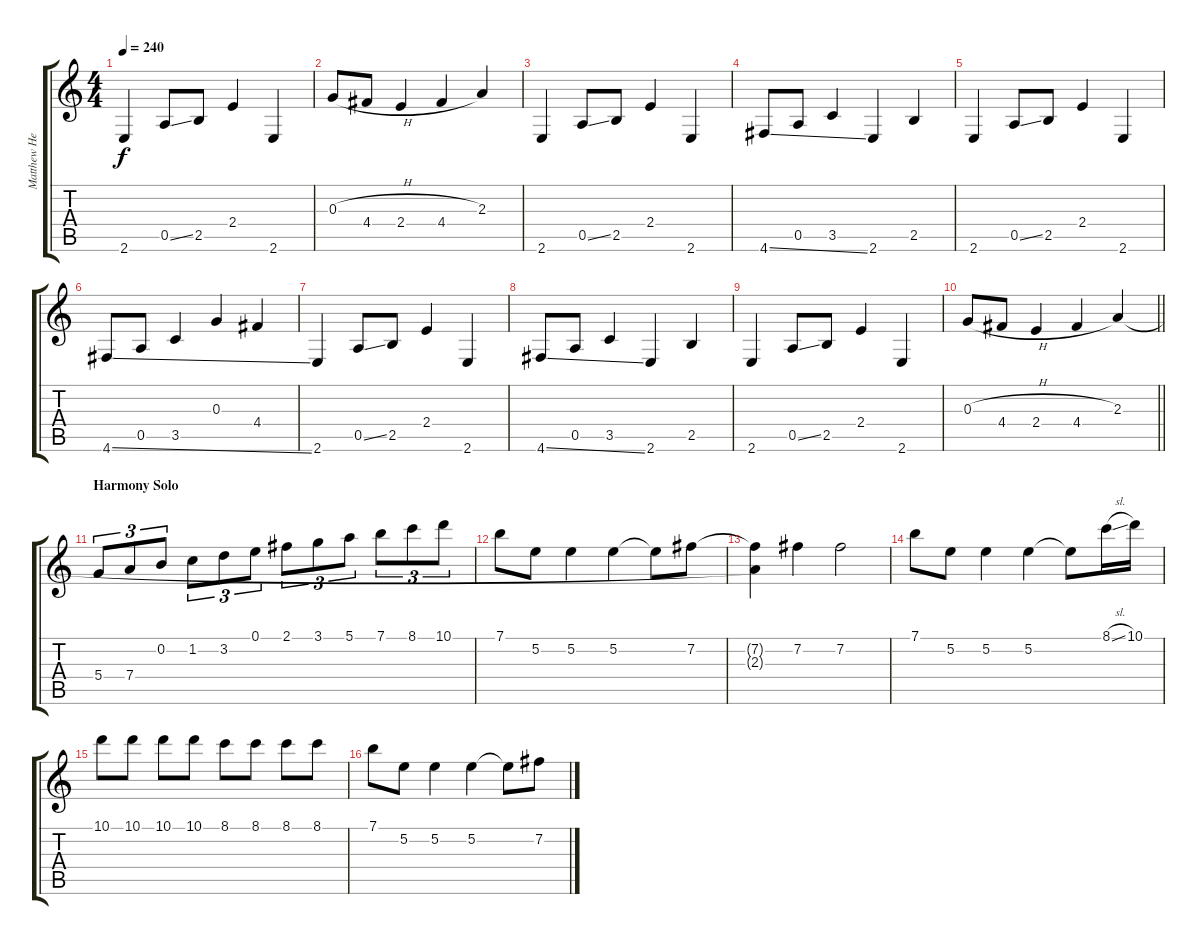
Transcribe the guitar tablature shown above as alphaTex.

\track ("Matthew Heafy" "Matthew He") {instrument overdrivenguitar}
\staff {score tabs}
\tuning (E4 B3 G3 D3 A2 D2) {hide}
\ts (4 4)
\tempo 240
\clef g2
\ks c
2.6.4{dy f} 0.5{ss}.8 2.5.8 2.4.4 2.6.4 |
0.3{h}.8 4.4.8 2.4.4 4.4.4 2.3.4 |
2.6.4 0.5{ss}.8 2.5.8 2.4.4 2.6.4 |
4.6{ss}.8 0.5.8 3.5.4 2.6.4 2.5.4 |
2.6.4 0.5{ss}.8 2.5.8 2.4.4 2.6.4 |
4.6{ss}.8 0.5.8 3.5.4 0.3.4 4.4.4 |
2.6.4 0.5{ss}.8 2.5.8 2.4.4 2.6.4 |
4.6{ss}.8 0.5.8 3.5.4 2.6.4 2.5.4 |
2.6.4 0.5{ss}.8 2.5.8 2.4.4 2.6.4 |
\barLineRight lightlight
0.3{h}.8 4.4.8 2.4.4 4.4.4 2.3.4 |
\section ("" "Harmony Solo")
5.4.8{tu (3 2)} 7.4.8{tu (3 2)} 0.2.8{tu (3 2)} 1.2.8{tu (3 2)} 3.2.8{tu (3 2)} 0.1.8{tu (3 2)} 2.1.8{tu (3 2)} 3.1.8{tu (3 2)} 5.1.8{tu (3 2)} 7.1.8{tu (3 2)} 8.1.8{tu (3 2)} 10.1.8{tu (3 2)} |
7.1.8 5.2.8 5.2.4 5.2.4 5.2{t}.8 7.2.8 |
(7.2{t} 2.3{t}).4 7.2.4 7.2.2 |
7.1.8 5.2.8 5.2.4 5.2.4 5.2{t}.8 8.1{sl}.16 10.1.16 |
10.1.8 10.1.8 10.1.8 10.1.8 8.1.8 8.1.8 8.1.8 8.1.8 |
7.1.8 5.2.8 5.2.4 5.2.4 5.2{t}.8 7.2.8
